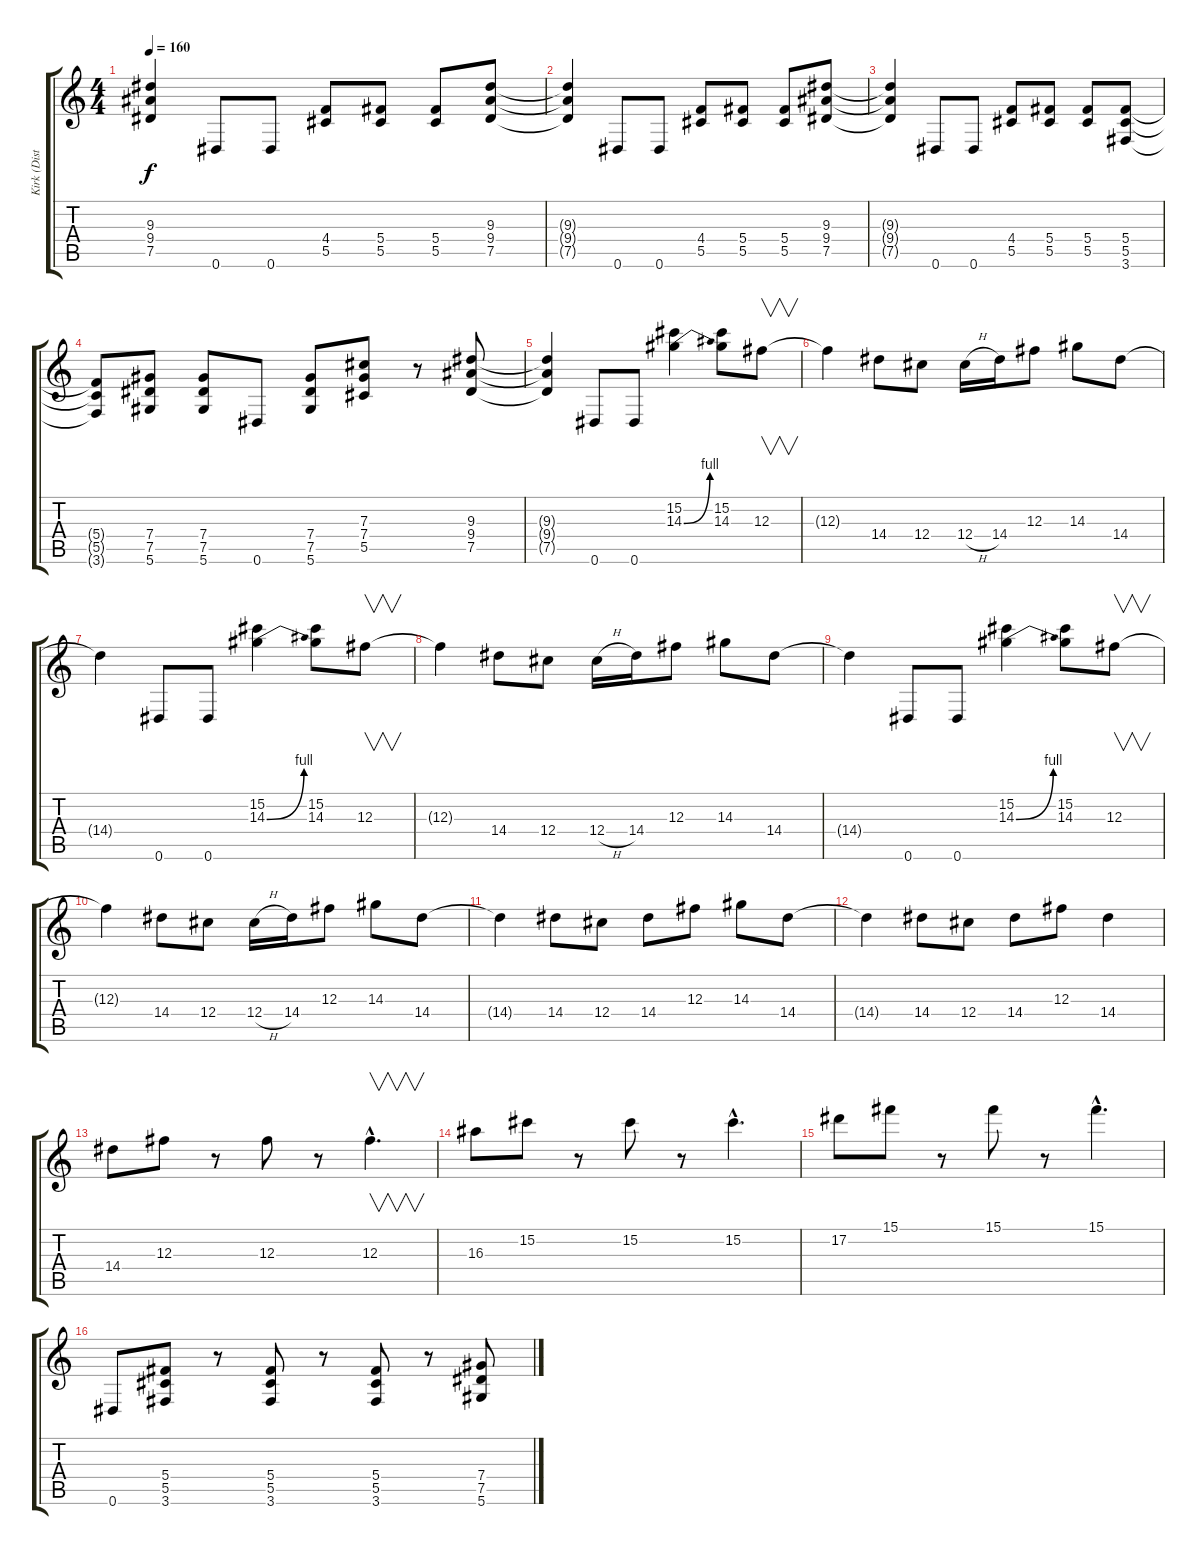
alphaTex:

\track ("Kirk (Distortion Guitar)" "Kirk (Dist") {instrument distortionguitar}
\staff {score tabs}
\tuning (Eb4 Bb3 Gb3 Db3 Ab2 Eb2) {hide}
\ts (4 4)
\tempo 160
\clef g2
\ks c
(9.3{t} 9.4{t} 7.5{t}).4{dy f} 0.6.8 0.6.8 (4.4 5.5).8 (5.4 5.5).8 (5.4 5.5).8 (9.3 9.4 7.5).8 |
(9.3{t} 9.4{t} 7.5{t}).4 0.6.8 0.6.8 (4.4 5.5).8 (5.4 5.5).8 (5.4 5.5).8 (9.3 9.4 7.5).8 |
(9.3{t} 9.4{t} 7.5{t}).4 0.6.8 0.6.8 (4.4 5.5).8 (5.4 5.5).8 (5.4 5.5).8 (5.4 5.5 3.6).8 |
(5.4{t} 5.5{t} 3.6{t}).8 (7.4 7.5 5.6).8 (7.4 7.5 5.6).8 0.6.8 (7.4 7.5 5.6).8 (7.3 7.4 5.5).8 r.8 (9.3 9.4 7.5).8 |
(9.3{t} 9.4{t} 7.5{t}).4 0.6.8 0.6.8 (15.2 14.3{be (bend 0 0 60 4)}).4 (15.2 14.3).8 12.3.8{v} |
12.3{t}.4 14.4.8 12.4.8 12.4{h}.16 14.4.16 12.3.8 14.3.8 14.4.8 |
14.4{t}.4 0.6.8 0.6.8 (15.2 14.3{be (bend 0 0 60 4)}).4 (15.2 14.3).8 12.3.8{v} |
12.3{t}.4 14.4.8 12.4.8 12.4{h}.16 14.4.16 12.3.8 14.3.8 14.4.8 |
14.4{t}.4 0.6.8 0.6.8 (15.2 14.3{be (bend 0 0 60 4)}).4 (15.2 14.3).8 12.3.8{v} |
12.3{t}.4 14.4.8 12.4.8 12.4{h}.16 14.4.16 12.3.8 14.3.8 14.4.8 |
14.4{t}.4 14.4.8 12.4.8 14.4.8 12.3.8 14.3.8 14.4.8 |
14.4{t}.4 14.4.8 12.4.8 14.4.8 12.3.8 14.4.4 |
14.4.8 12.3.8 r.8 12.3.8 r.8 12.3{hac}.4{v d} |
16.3.8 15.2.8 r.8 15.2.8 r.8 15.2{hac}.4{d} |
17.2.8 15.1.8 r.8 15.1.8 r.8 15.1{hac}.4{d} |
0.6.8 (5.4 5.5 3.6).8 r.8 (5.4 5.5 3.6).8 r.8 (5.4 5.5 3.6).8 r.8 (7.4 7.5 5.6).8
